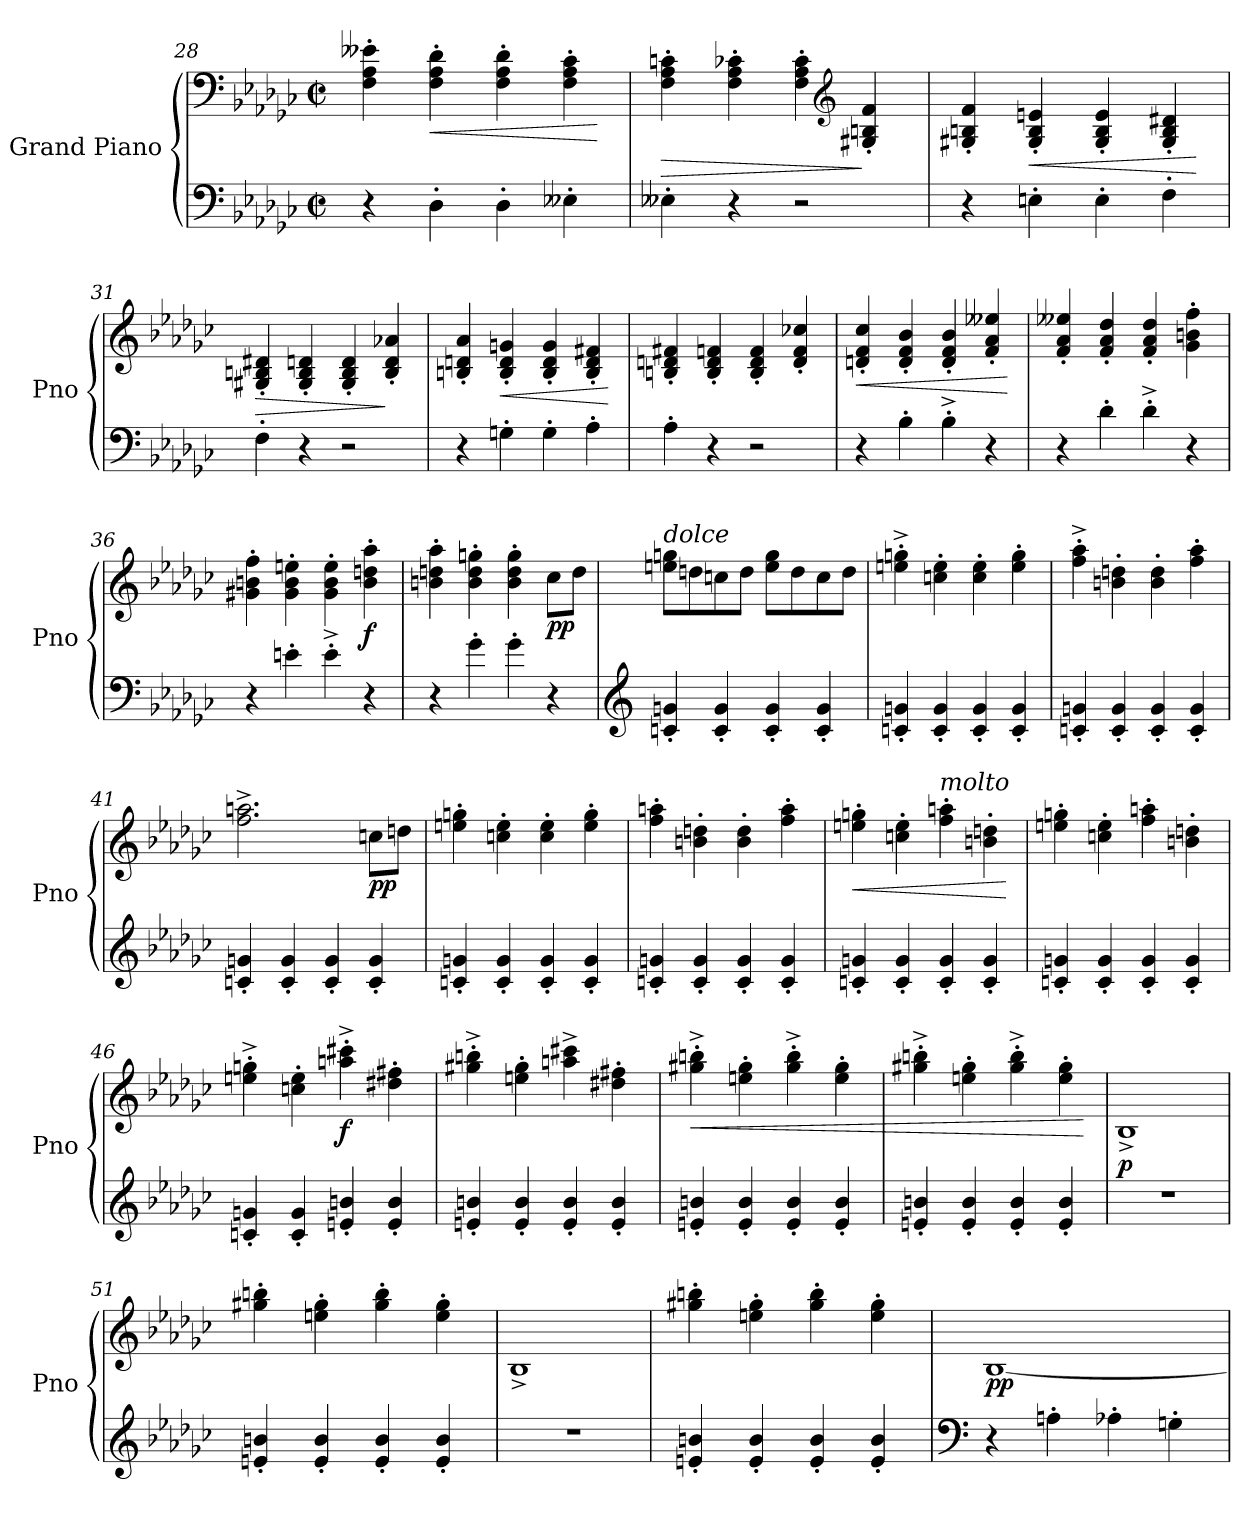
**kern	**kern	**dynam
*part1	*part1	*part1
*staff2	*staff1	*staff1/2
*I"Grand Piano	*	*
*I'Pno	*	*
*clefF4	*clefF4	*
*k[b-e-a-d-g-c-]	*k[b-e-a-d-g-c-]	*
*G-:	*G-:	*
*M2/2	*M2/2	*
*met(c|)	*met(c|)	*
=28	=28	=28
4r	4F\' 4A-\' 4e--X\'	.
!	!	!LO:HP:b
4D-'\	4F\' 4A-\' 4d-\'	<
4D-'\	4F\' 4A-\' 4d-\'	.
4E--X'\	4F\' 4A-\' 4c-\'	.
.	.	[
=29	=29	=29
!	!	!LO:HP:b
4E--X'\	4F\' 4A-\' 4cn\'	>
4r	4F\' 4A-\' 4c-X\'	.
2r	4F\' 4A-\' 4c-\'	.
*	*clefG2	*
.	4G#X/' 4Bn/' 4f/'	]
=30	=30	=30
4r	4G#X/' 4Bn/' 4f/'	.
!	!	!LO:HP:b
4En'\	4G#/' 4B/' 4en/'	<
4E'\	4G#/' 4B/' 4e/'	.
4F'\	4G#/' 4B/' 4d#X/'	.
.	.	[
!!LO:LB:g=z
=31	=31	=31
!	!	!LO:HP:b
4F'\	4G#X/' 4Bn/' 4d#X/'	>
4r	4G#/' 4B/' 4dn/'	.
2r	4G#/' 4B/' 4d/'	.
.	4B/' 4d/' 4a-X/'	]
=32	=32	=32
4r	4Bn/' 4dn/' 4a-/'	.
!	!	!LO:HP:b
4Gn'\	4B/' 4d/' 4gn/'	<
4G'\	4B/' 4d/' 4g/'	.
4A-'\	4B/' 4d/' 4f#X/'	.
.	.	[
=33	=33	=33
4A-'\	4Bn/' 4dn/' 4f#X/'	.
4r	4B/' 4d/' 4fn/'	.
2r	4B/' 4d/' 4f/'	.
.	4d/' 4f/' 4cc-X/'	.
=34	=34	=34
!	!	!LO:HP:b
4r	4dn/' 4f/' 4cc-/'	<
4B-'\	4d/' 4f/' 4b-/'	.
4B-'^\	4d/' 4f/' 4b-/'	.
4r	4f/' 4a-/' 4ee--X/'	.
.	.	[
=35	=35	=35
4r	4f/' 4a-/' 4ee--X/'	.
4d-'\	4f/' 4a-/' 4dd-/'	.
4d-'^\	4f/' 4a-/' 4dd-/'	.
4r	4g-\' 4bn\' 4ff\'	.
!!LO:LB:g=z
=36	=36	=36
4r	4g#X\' 4bn\' 4ff\'	.
4en'\	4g#\' 4b\' 4een\'	.
4e^'\	4g#\' 4b\' 4ee\'	.
!	!	!LO:DY:b
4r	4b\' 4ddn\' 4aa-\'	f
=37	=37	=37
4r	4bn\' 4ddn\' 4aa-\'	.
4g-'\	4b\' 4dd\' 4ggn\'	.
4g-'\	4b\' 4dd\' 4gg\'	.
!	!	!LO:DY:b
4r	8cc-\L	pp
.	8dd\J	.
=38	=38	=38
*clefG2	*	*
!	!LO:TX:a:i:t=dolce	!
4cn/' 4gn/'	8een\ 8ggn\L	.
.	8ddn\	.
4c/' 4g/'	8ccn\	.
.	8dd\J	.
4c/' 4g/'	8ee\ 8gg\L	.
.	8dd\	.
4c/' 4g/'	8cc\	.
.	8dd\J	.
=39	=39	=39
4cn/' 4gn/'	4een\'^ 4ggn\'^	.
4c/' 4g/'	4ccn\' 4ee\'	.
4c/' 4g/'	4cc\' 4ee\'	.
4c/' 4g/'	4ee\' 4gg\'	.
=40	=40	=40
4cn/' 4gn/'	4ff\'^ 4aa-\'^	.
4c/' 4g/'	4bn\' 4ddn\'	.
4c/' 4g/'	4b\' 4dd\'	.
4c/' 4g/'	4ff\' 4aa-\'	.
!!LO:LB:g=z
=41	=41	=41
4cn/' 4gn/'	2.ff\^ 2.aan\^	.
4c/' 4g/'	.	.
4c/' 4g/'	.	.
!	!	!LO:DY:b
4c/' 4g/'	8ccn\L	pp
.	8ddn\J	.
=42	=42	=42
4cn/' 4gn/'	4een\' 4ggn\'	.
4c/' 4g/'	4ccn\' 4ee\'	.
4c/' 4g/'	4cc\' 4ee\'	.
4c/' 4g/'	4ee\' 4gg\'	.
=43	=43	=43
4cn/' 4gn/'	4ff\' 4aan\'	.
4c/' 4g/'	4bn\' 4ddn\'	.
4c/' 4g/'	4b\' 4dd\'	.
4c/' 4g/'	4ff\' 4aa\'	.
=44	=44	=44
!	!	!LO:HP:b
4cn/' 4gn/'	4een\' 4ggn\'	<
4c/' 4g/'	4ccn\' 4ee\'	.
!	!LO:TX:a:i:t=molto	!
4c/' 4g/'	4ff\' 4aan\'	.
4c/' 4g/'	4bn\' 4ddn\'	.
.	.	[
=45	=45	=45
4cn/' 4gn/'	4een\' 4ggn\'	.
4c/' 4g/'	4ccn\' 4ee\'	.
4c/' 4g/'	4ff\' 4aan\'	.
4c/' 4g/'	4bn\' 4ddn\'	.
!!LO:LB:g=z
=46	=46	=46
4cn/' 4gn/'	4een\^' 4ggn\^'	.
4c/' 4g/'	4ccn\' 4ee\'	.
!	!	!LO:DY:b
4en/' 4bn/'	4aan\'^ 4ccc#X\'^	f
4e/' 4b/'	4dd#X\' 4ff#X\'	.
=47	=47	=47
4en/' 4bn/'	4gg#X\^' 4bbn\^'	.
4e/' 4b/'	4een\' 4gg#\'	.
4e/' 4b/'	4aan\^ 4ccc#X\^	.
4e/' 4b/'	4dd#X\' 4ff#X\'	.
=48	=48	=48
!	!	!LO:HP:b
4en/' 4bn/'	4gg#X\^' 4bbn\^'	<
4e/' 4b/'	4een\' 4gg#\'	.
4e/' 4b/'	4gg#\^' 4bb\^'	.
4e/' 4b/'	4ee\' 4gg#\'	.
=49	=49	=49
4en/' 4bn/'	4gg#X\^' 4bbn\^'	.
4e/' 4b/'	4een\' 4gg#\'	.
4e/' 4b/'	4gg#\^' 4bb\^'	.
4e/' 4b/'	4ee\' 4gg#\'	.
.	.	[
=50	=50	=50
!	!	!LO:DY:a=2
1r	1B-^	p
!!LO:PB:g=z
=51	=51	=51
4en/' 4bn/'	4gg#X\' 4bbn\'	.
4e/' 4b/'	4een\' 4gg#\'	.
4e/' 4b/'	4gg#\' 4bb\'	.
4e/' 4b/'	4ee\' 4gg#\'	.
=52	=52	=52
1r	1B-^	.
=53	=53	=53
4en/' 4bn/'	4gg#X\' 4bbn\'	.
4e/' 4b/'	4een\' 4gg#\'	.
4e/' 4b/'	4gg#\' 4bb\'	.
4e/' 4b/'	4ee\' 4gg#\'	.
=54	=54	=54
*clefF4	*	*
!	!	!LO:DY:b
4r	[1B-	pp
4An'\	.	.
4A-X'\	.	.
4Gn'\	.	.
=	=	=
*-	*-	*-
